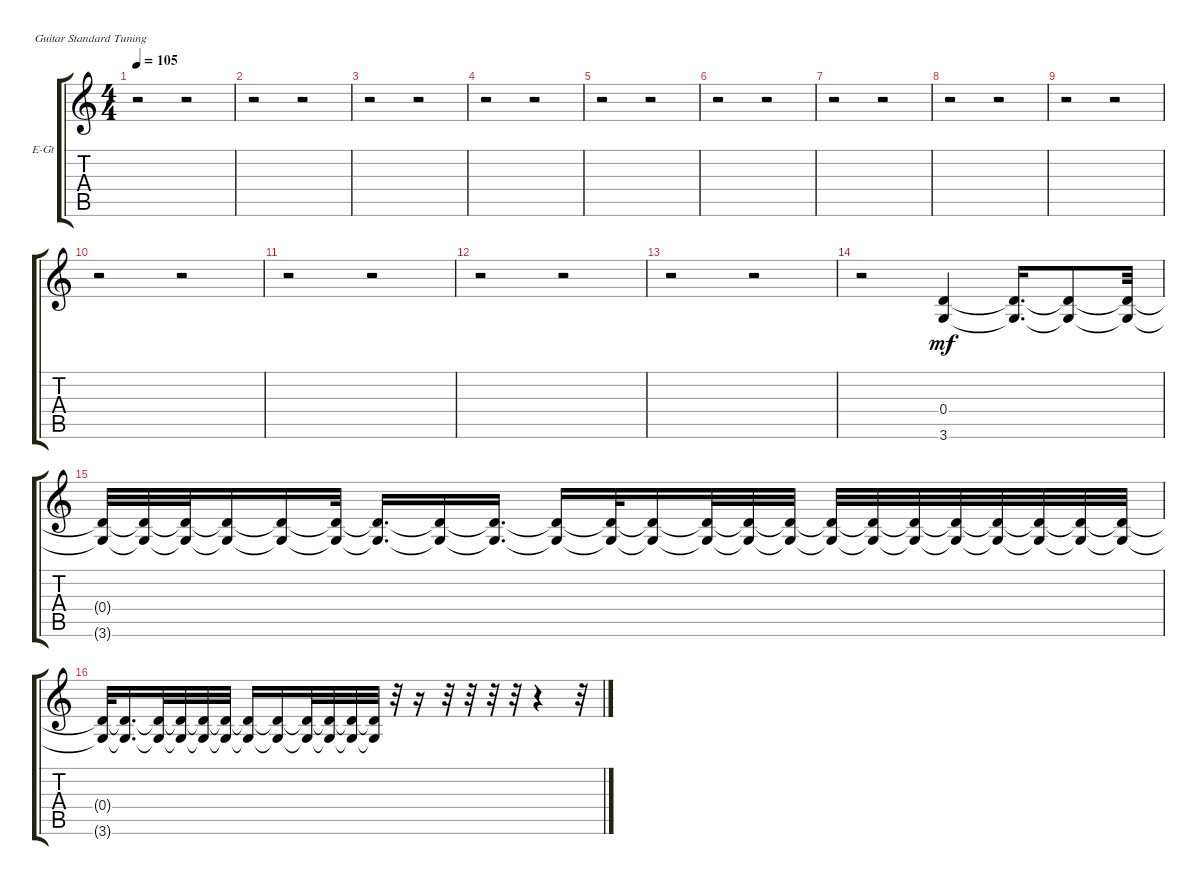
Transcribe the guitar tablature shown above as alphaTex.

\defaultSystemsLayout 4
\bracketExtendMode groupsimilarinstruments
\firstSystemTrackNameOrientation horizontal
\otherSystemsTrackNameOrientation horizontal
\track ("Electric Guitar" "E-Gt") {instrument distortionguitar}
\staff {score tabs}
\tuning (E4 B3 G3 D3 A2 E2)
\ts (4 4)
\tempo 105
\clef g2
\scale
0.333333
\ks c
r.2{dy mf} r.2 |
\scale
0.333333 r.2 r.2 |
\scale
0.333333 r.2 r.2 |
\scale
0.333333 r.2 r.2 |
\scale
0.333333 r.2 r.2 |
\scale
0.333333 r.2 r.2 |
\scale
0.333333 r.2 r.2 |
\scale
0.333333 r.2 r.2 |
\scale
0.333333 r.2 r.2 |
\scale
0.333333 r.2 r.2 |
\scale
0.333333 r.2 r.2 |
\scale
0.333333 r.2 r.2 |
\scale
0.333333 r.2 r.2 |
\scale
0.333333 r.2 (3.6 0.4).4 (3.6{t} 0.4{t}).16{d} (3.6{t} 0.4{t}).8 (3.6{t} 0.4{t}).32 |
\scale
0.333333 (3.6{t} 0.4{t}).32 (3.6{t} 0.4{t}).32 (3.6{t} 0.4{t}).32 (3.6{t} 0.4{t}).16 (3.6{t} 0.4{t}).16 (3.6{t} 0.4{t}).32 (3.6{t} 0.4{t}).16{d} (3.6{t} 0.4{t}).16 (3.6{t} 0.4{t}).16{d} (3.6{t} 0.4{t}).16 (3.6{t} 0.4{t}).32 (3.6{t} 0.4{t}).16 (3.6{t} 0.4{t}).32 (3.6{t} 0.4{t}).32 (3.6{t} 0.4{t}).32 (3.6{t} 0.4{t}).32 (3.6{t} 0.4{t}).32 (3.6{t} 0.4{t}).32 (3.6{t} 0.4{t}).32 (3.6{t} 0.4{t}).32 (3.6{t} 0.4{t}).32 (3.6{t} 0.4{t}).32 (3.6{t} 0.4{t}).32 |
\scale
0.333333 (3.6{t} 0.4{t}).32 (3.6{t} 0.4{t}).16{d} (3.6{t} 0.4{t}).32 (3.6{t} 0.4{t}).32 (3.6{t} 0.4{t}).32 (3.6{t} 0.4{t}).32 (3.6{t} 0.4{t}).16 (3.6{t} 0.4{t}).16 (3.6{t} 0.4{t}).32 (3.6{t} 0.4{t}).32 (3.6{t} 0.4{t}).32 (3.6{t} 0.4{t}).32 r.32 r.16 r.32 r.32 r.32 r.32 r.4 r.32
